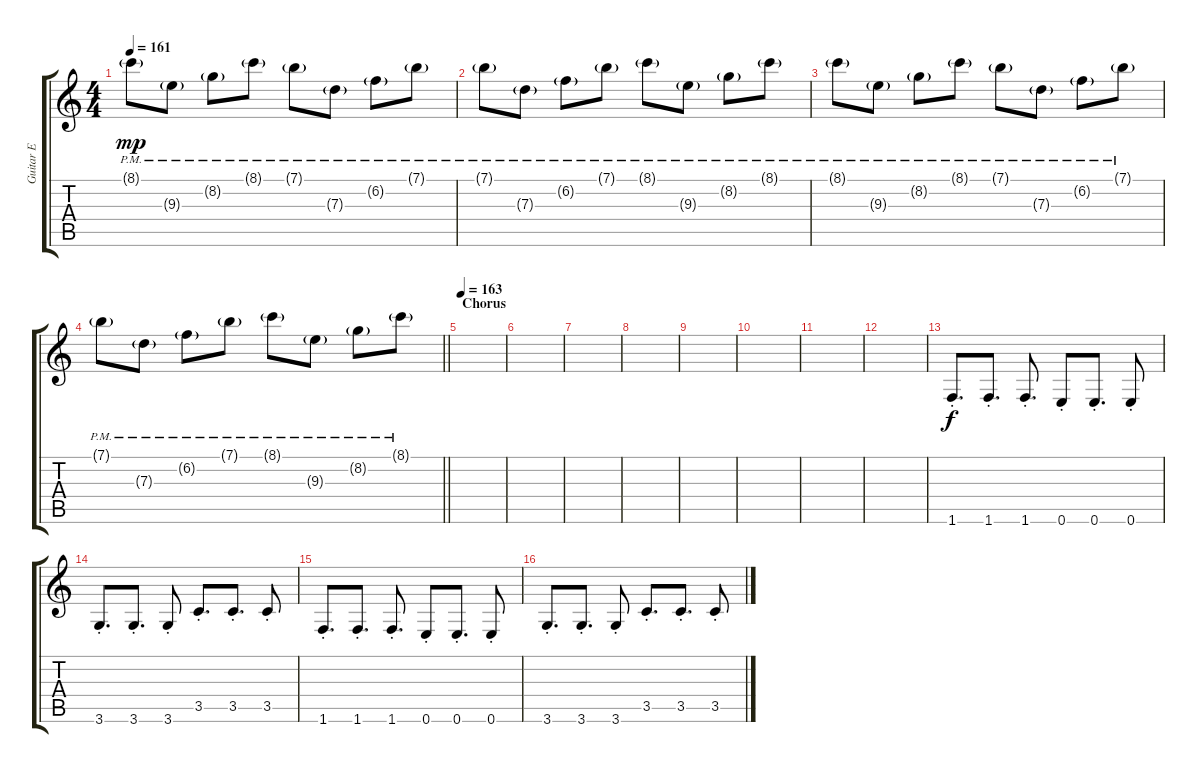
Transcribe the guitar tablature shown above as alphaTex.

\track ("Guitar E" "Guitar E") {instrument electricguitarjazz}
\staff {score tabs}
\tuning (E4 B3 G3 D3 A2 E2) {hide}
\ts (4 4)
\tempo 161
\clef g2
\ks c
8.1{g pm}.8{dy mp} 9.3{g pm}.8 8.2{g pm}.8 8.1{g pm}.8 7.1{g pm}.8 7.3{g pm}.8 6.2{g pm}.8 7.1{g pm}.8 |
7.1{g pm}.8 7.3{g pm}.8 6.2{g pm}.8 7.1{g pm}.8 8.1{g pm}.8 9.3{g pm}.8 8.2{g pm}.8 8.1{g pm}.8 |
8.1{g pm}.8 9.3{g pm}.8 8.2{g pm}.8 8.1{g pm}.8 7.1{g pm}.8 7.3{g pm}.8 6.2{g pm}.8 7.1{g pm}.8 |
\barLineRight lightlight
7.1{g pm}.8 7.3{g pm}.8 6.2{g pm}.8 7.1{g pm}.8 8.1{g pm}.8 9.3{g pm}.8 8.2{g pm}.8 8.1{g pm}.8 |
\section ("" "Chorus")
\tempo 163
|
|
|
|
|
|
|
|
1.6{st}.8{d dy f} 1.6{st}.8{d} 1.6{st}.8{d} 0.6{st}.8 0.6{st}.8{d} 0.6{st}.8 |
3.6{st}.8{d} 3.6{st}.8{d} 3.6{st}.8 3.5{st}.8{d} 3.5{st}.8{d} 3.5{st}.8 |
1.6{st}.8{d} 1.6{st}.8{d} 1.6{st}.8{d} 0.6{st}.8 0.6{st}.8{d} 0.6{st}.8 |
3.6{st}.8{d} 3.6{st}.8{d} 3.6{st}.8 3.5{st}.8{d} 3.5{st}.8{d} 3.5{st}.8
